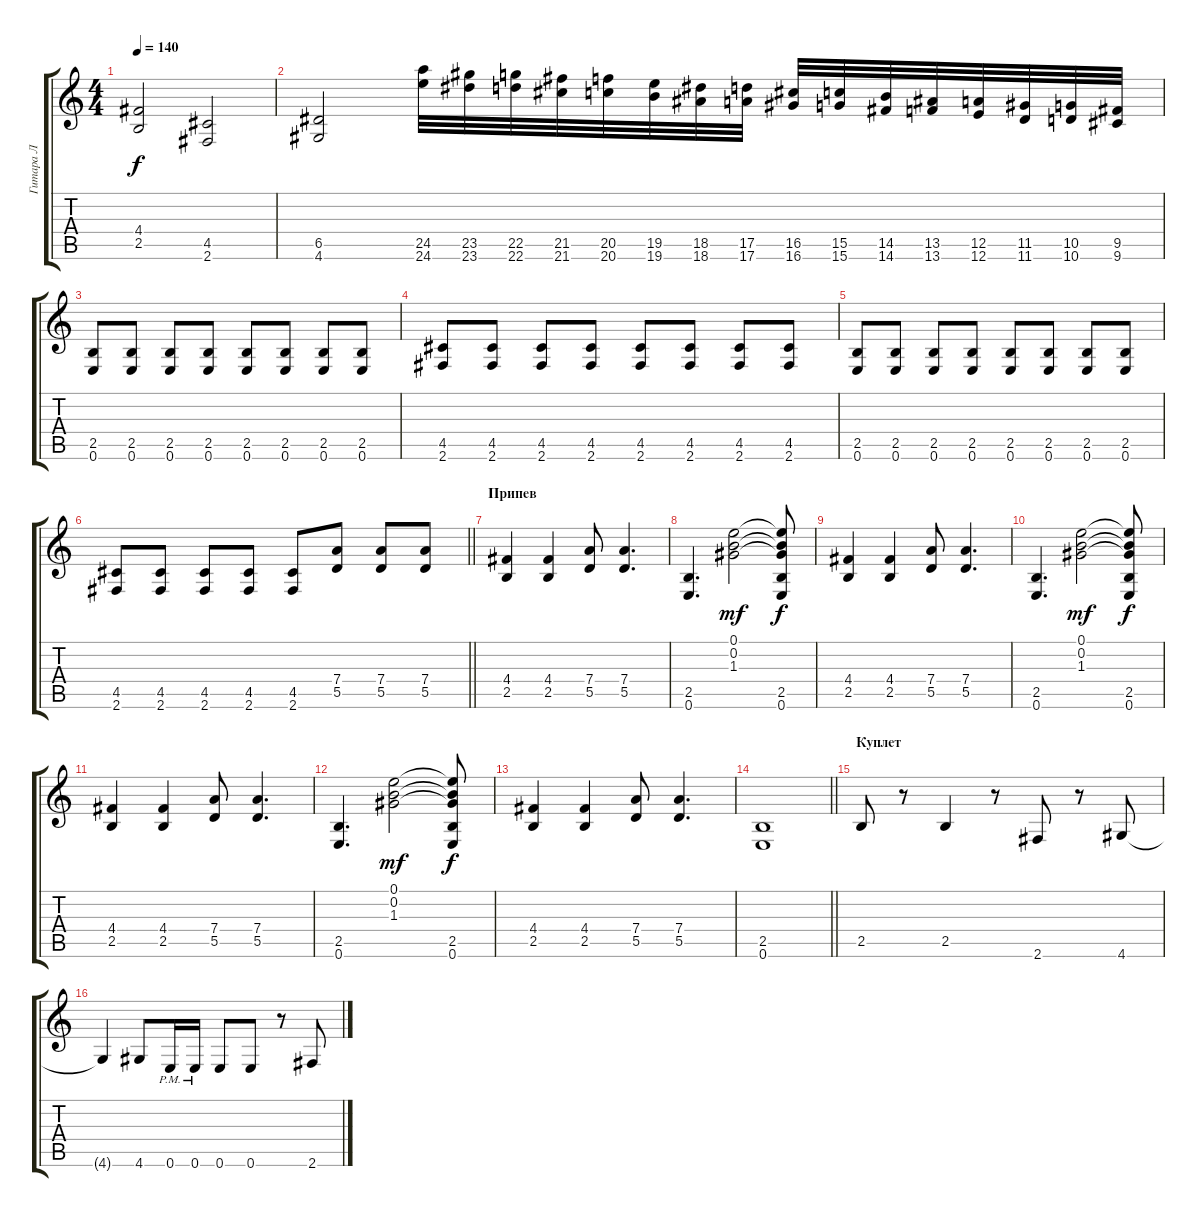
\track ("Гитара Л" "Гитара Л") {instrument distortionguitar}
\staff {score tabs}
\tuning (E4 B3 G3 D3 A2 E2) {hide}
\ts (4 4)
\tempo 140
\clef g2
\ks c
(4.4 2.5).2{dy f} (4.5 2.6).2 |
(6.5 4.6).2 (24.5 24.6).32 (23.5 23.6).32 (22.5 22.6).32 (21.5 21.6).32 (20.5 20.6).32 (19.5 19.6).32 (18.5 18.6).32 (17.5 17.6).32 (16.5 16.6).32 (15.5 15.6).32 (14.5 14.6).32 (13.5 13.6).32 (12.5 12.6).32 (11.5 11.6).32 (10.5 10.6).32 (9.5 9.6).32 |
(2.5 0.6).8 (2.5 0.6).8 (2.5 0.6).8 (2.5 0.6).8 (2.5 0.6).8 (2.5 0.6).8 (2.5 0.6).8 (2.5 0.6).8 |
(4.5 2.6).8 (4.5 2.6).8 (4.5 2.6).8 (4.5 2.6).8 (4.5 2.6).8 (4.5 2.6).8 (4.5 2.6).8 (4.5 2.6).8 |
(2.5 0.6).8 (2.5 0.6).8 (2.5 0.6).8 (2.5 0.6).8 (2.5 0.6).8 (2.5 0.6).8 (2.5 0.6).8 (2.5 0.6).8 |
\barLineRight lightlight
(4.5 2.6).8 (4.5 2.6).8 (4.5 2.6).8 (4.5 2.6).8 (4.5 2.6).8 (7.4 5.5).8 (7.4 5.5).8 (7.4 5.5).8 |
\section ("" "Припев")
(4.4 2.5).4 (4.4 2.5).4 (7.4 5.5).8 (7.4 5.5).4{d} |
(2.5 0.6).4{d} (0.1 0.2 1.3).2{dy mf} (0.1{t} 0.2{t} 1.3{t} 2.5 0.6).8{dy f} |
(4.4 2.5).4 (4.4 2.5).4 (7.4 5.5).8 (7.4 5.5).4{d} |
(2.5 0.6).4{d} (0.1 0.2 1.3).2{dy mf} (0.1{t} 0.2{t} 1.3{t} 2.5 0.6).8{dy f} |
(4.4 2.5).4 (4.4 2.5).4 (7.4 5.5).8 (7.4 5.5).4{d} |
(2.5 0.6).4{d} (0.1 0.2 1.3).2{dy mf} (0.1{t} 0.2{t} 1.3{t} 2.5 0.6).8{dy f} |
(4.4 2.5).4 (4.4 2.5).4 (7.4 5.5).8 (7.4 5.5).4{d} |
\barLineRight lightlight
(2.5 0.6).1 |
\section ("" "Куплет")
2.5.8 r.8 2.5.4 r.8 2.6.8 r.8 4.6.8 |
4.6{t}.4 4.6.8 0.6{pm}.16 0.6{pm}.16 0.6.8 0.6.8 r.8 2.6.8
